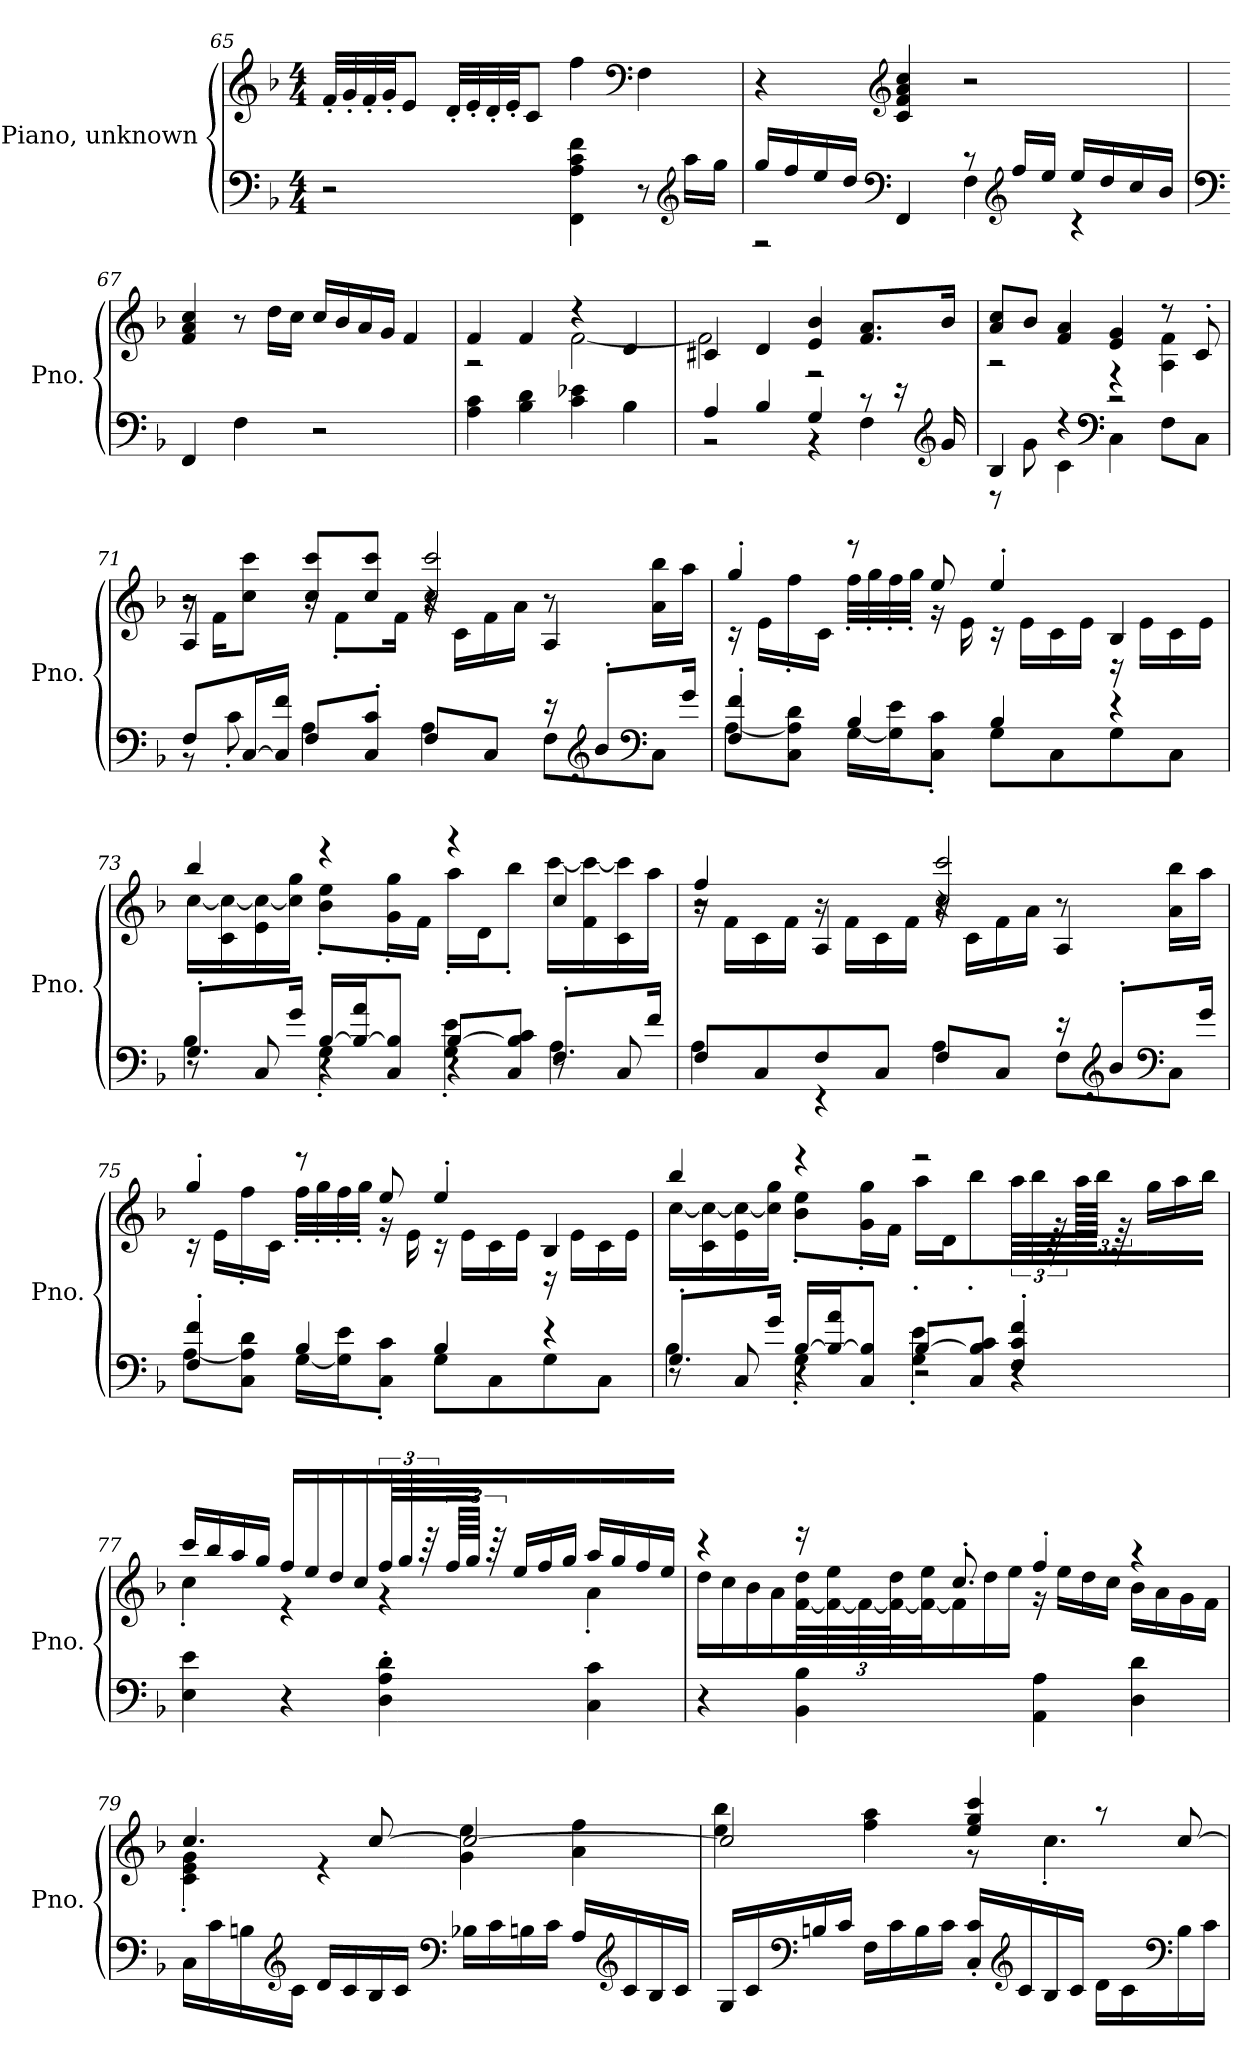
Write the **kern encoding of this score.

**kern	**kern
*part1	*part1
*staff2	*staff1
*I"Piano, unknown	*
*I'Pno.	*
*clefF4	*clefG2
*k[b-]	*k[b-]
*M4/4	*M4/4
=65	=65
2r	32f'/LLL
.	32g'/
.	32f'/
.	32g'/JJ
.	8e/J
.	32d'/LLL
.	32e'/
.	32d'/
.	32e'/JJ
.	8c/J
4FF\ 4A\ 4c\ 4f\	4ff\
*	*clefF4
8r	4F\
*clefG2	*
16aa\LL	.
16gg\JJ	.
=66	=66
*^	*
16gg/LL	2r	4r
16ff/	.	.
16ee/	.	.
16dd/JJ	.	.
*clefF4	*	*clefG2
4FF/	.	4c/ 4f/ 4a/ 4cc/
8r	4F\	2r
*clefG2	*	*
16ff/LL	.	.
16ee/JJ	.	.
16ee/LL	4r	.
16dd/	.	.
16cc/	.	.
16b-/JJ	.	.
*v	*v	*
!!LO:LB:g=z
=67	=67
*clefF4	*
4FF/	4f/ 4a/ 4cc/
4F\	8r
.	16dd\LL
.	16cc\JJ
2r	16cc/LL
.	16b-/
.	16a/
.	16g/JJ
.	4f/
=68	=68
*	*^
4A\ 4c\	4f/	2r
4B-\ 4d\	4f/	.
4c\ 4e-X\	4r	[2f\
4B-\	4d/	.
=69	=69	=69
*^	*	*
4A/	2r	4c#X/	2f\]
4B-/	.	4d/	.
4G/	4r	4e/ 4b-/	2r
8r	4F\	8.f/ 8.a/L	.
16r	.	.	.
*clefG2	*	*	*
16g/	.	16b-/Jk	.
=70	=70	=70	=70
4B-/	8r	8a/ 8cc/L	2r
.	8g\	8b-/J	.
4r	4c\	4f/ 4a/	.
*clefF4	*	*	*
2r	4C\	4e/ 4g/	4r
.	8F\L	8r	4A\ 4f\
.	8C\J	8c'/	.
!!LO:LB:g=z
=71	=71	=71	=71
*	*	*	*^
8F/L	8r	4A/	16r	2r
.	.	.	16f\KL	.
[16C/L	8c'\	.	8cc\ 8ccc\J	.
16C/] 16f/JJ	.	.	.	.
8F/L	4A\	8cc/ 8ccc/L	16r	.
.	.	.	8f'\L	.
8C/' 8c/'J	.	8cc/ 8ccc/J	.	.
.	.	.	16f\Jk	.
8F/L	4A\	2cc/ 2ccc/	16r	4r
.	.	.	16c\LL	.
8C/J	.	.	16f\	.
.	.	.	16a\JJ	.
16r	8F\L	.	8r	4A/
*clefG2	*	*	*	*
8b-'/L	.	.	.	.
*clefF4	*	*	*	*
.	8C\J	.	16a\ 16bb-\LL	.
16g/Jk	.	.	16aa\JJ	.
*	*	*	*v	*v
=72	=72	=72	=72
4F/' 4f/'	[8A\L	4gg'/	16r
.	.	.	16e\LL
.	8C\ 8A\] 8d\J	.	16ff'\
.	.	.	16c\JJ
4B-/	[16G\LL	8r	32ff'\LLL
.	.	.	32gg'\
.	16G\] 16e\J	.	32ff'\
.	.	.	32gg'\JJJ
.	8C\' 8c\'J	8ee/	16r
.	.	.	16e\
4B-/	8G\L	4ee'/	16r
.	.	.	16e\LL
.	8C\	.	16c\
.	.	.	16e\JJ
4r	8G\	4B-/	16r
.	.	.	16e\LL
.	8C\J	.	16c\
.	.	.	16e\JJ
!!LO:LB:g=z	!!
=73	=73	=73	=73
*	*^	*	*
8.G'/L	4B-\	8r	4bb-/	[16cc\LL
.	.	.	.	16c\ 16cc\_
.	.	8C/	.	16e\ 16cc\_
16g/Jk	.	.	.	16cc\] 16gg\JJ
[16B-/LL	4G'\	4r	4r	8b-\' 8ee\'L
16B-/_ 16a/J	.	.	.	.
8C/ 8B-/]J	.	.	.	16g\' 16gg\'L
.	.	.	.	16f\JJ
[8B-/L	4G\' 4e\'	4r	4r	16aa'\LL
.	.	.	.	16d\J
8C/ 8B-/] 8c/J	.	.	.	8bb-'\J
8.F'/L	4A\	8r	4cc/	[16ccc\LL
.	.	.	.	16f\ 16ccc\_
.	.	8C/	.	16c\ 16ccc\]
16f/Jk	.	.	.	16aa\JJ
*	*v	*v	*	*
=74	=74	=74	=74
*	*	*	*^
8F/L	4A\	4ff/	16r	2r
.	.	.	16f\LL	.
8C/	.	.	16c\	.
.	.	.	16f\JJ	.
8F/	4r	4A/	16r	.
.	.	.	16f\LL	.
8C/J	.	.	16c\	.
.	.	.	16f\JJ	.
8F/L	4A\	2cc/ 2ccc/	16r	4r
.	.	.	16c\LL	.
8C/J	.	.	16f\	.
.	.	.	16a\JJ	.
16r	8F\L	.	8r	4A/
*clefG2	*	*	*	*
8b-'/L	.	.	.	.
*clefF4	*	*	*	*
.	8C\J	.	16a\ 16bb-\LL	.
16g/Jk	.	.	16aa\JJ	.
*	*	*	*v	*v
!!LO:PB:g=z
=75	=75	=75	=75
4F/' 4f/'	[8A\L	4gg'/	16r
.	.	.	16e\LL
.	8C\ 8A\] 8d\J	.	16ff'\
.	.	.	16c\JJ
4B-/	[16G\LL	8r	32ff'\LLL
.	.	.	32gg'\
.	16G\] 16e\J	.	32ff'\
.	.	.	32gg'\JJJ
.	8C\' 8c\'J	8ee/	16r
.	.	.	16e\
4B-/	8G\L	4ee'/	16r
.	.	.	16e\LL
.	8C\	.	16c\
.	.	.	16e\JJ
4r	8G\	4B-/	16r
.	.	.	16e\LL
.	8C\J	.	16c\
.	.	.	16e\JJ
=76	=76	=76	=76
*	*^	*	*
8.G'/L	4B-\	8r	4bb-/	[16cc\LL
.	.	.	.	16c\ 16cc\_
.	.	8C/	.	16e\ 16cc\_
16g/Jk	.	.	.	16cc\] 16gg\JJ
[16B-/LL	4G'\	4r	4r	8b-\' 8ee\'L
16B-/_ 16a/J	.	.	.	.
8C/ 8B-/]J	.	.	.	16g\' 16gg\'L
.	.	.	.	16f\JJ
[8B-/L	4G\' 4e\'	2r	2r	16aa'\LL
.	.	.	.	16d\J
8C/ 8B-/] 8c/J	.	.	.	8bb-'\
4F/' 4c/' 4f/'	4r	.	.	96aa\LLL
.	.	.	.	96bb-\JJJJ
.	.	.	.	96r
.	.	.	.	96aa\LLLL
.	.	.	.	96bb-\JJJJ
.	.	.	.	96r
.	.	.	.	16gg\LL
.	.	.	.	16aa\
.	.	.	.	16bb-\JJ
*v	*v	*v	*	*
!!LO:LB:g=z	!!
=77	=77	=77
4E\ 4e\	16ccc/LL	4cc'\
.	16bb-/	.
.	16aa/	.
.	16gg/JJ	.
4r	16ff/LL	4r
.	16ee/	.
.	16dd/	.
.	16cc/	.
4D\' 4A\' 4d\'	96ff/LL	4r
.	96gg/JJJJ	.
.	96r	.
.	96ff/LLLL	.
.	96gg/JJJJ	.
.	96r	.
.	16ee/LL	.
.	16ff/	.
.	16gg/JJ	.
4C\ 4c\	16aa/LL	4a'\
.	16gg/	.
.	16ff/	.
.	16ee/JJ	.
=78	=78	=78
4r	4r	16dd\LL
.	.	16cc\
.	.	16b-\
.	.	16a\
*	*	*Xbrackettup
4BB-\ 4B-\	16r	[96f\ 96dd\LL
.	.	96f\_ 96ee\
.	.	96f\_
.	.	96f\_ 96dd\J
.	.	48f\_ 48ee\J
.	8.cc'/	16f\]
.	.	16dd\
.	.	16ee\JJ
4AA\ 4A\	4ff'/	16r
.	.	16ee\LL
.	.	16dd\
.	.	16cc\JJ
4D\ 4d\	4r	16b-\LL
.	.	16a\
.	.	16g\
.	.	16f\JJ
!!LO:LB:g=z	!!
=79	=79	=79
16C\LL	4.cc/	4c\' 4e\' 4g\'
16c\	.	.
16Bn\	.	.
*clefG2	*	*
16c\JJ	.	.
16d/LL	.	4r
16c/	.	.
16B/	[8cc/	.
16c/JJ	.	.
*clefF4	*	*
16B-X\LL	2cc/_	4g\ 4ee\
16c\	.	.
16Bn\	.	.
16c\JJ	.	.
16A/LL	.	4a\ 4ff\
*clefG2	*	*
16c/	.	.
16B/	.	.
16c/JJ	.	.
!!LO:LB:g=z	!!
=80	=80	=80
16G/LL	2cc/]	4ee\ 4bb-\
16c/	.	.
*clefF4	*	*
16Bn/	.	.
16c/JJ	.	.
16F\LL	.	4ff\ 4aa\
16c\	.	.
16B\	.	.
16c\JJ	.	.
16C/' 16c/'LL	4ee/ 4gg/ 4ccc/	8r
*clefG2	*	*
16c/	.	.
16B/	.	4.cc'\
16c/JJ	.	.
16d\LL	8r	.
16c\	.	.
*clefF4	*	*
16B\	[8cc/	.
16c\JJ	.	.
*	*v	*v
=	=
*-	*-
